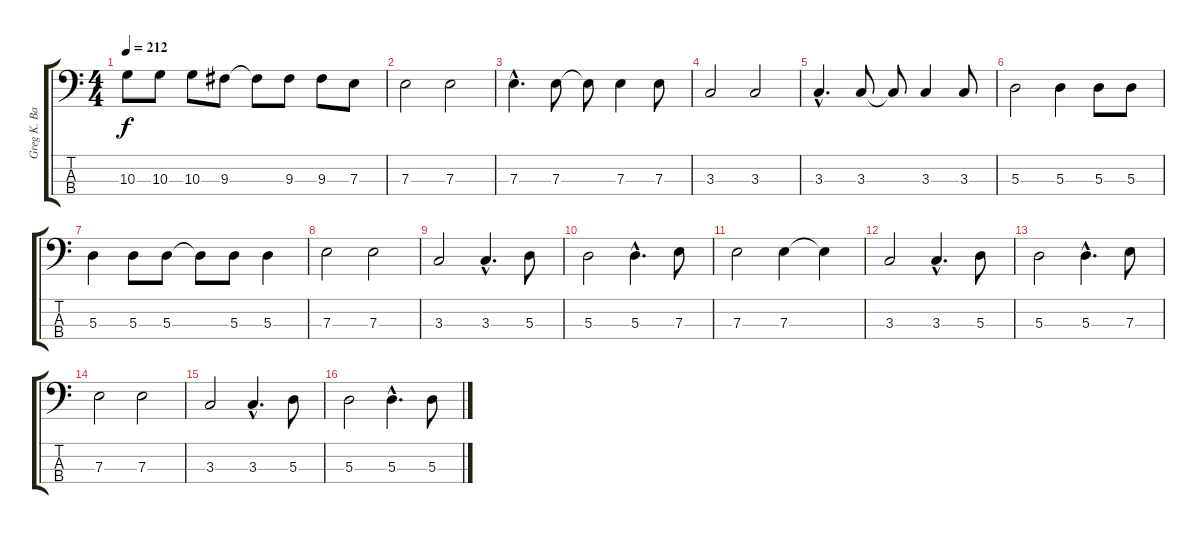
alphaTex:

\track ("Greg K. Bass" "Greg K. Ba") {instrument electricbasspick}
\staff {score tabs}
\tuning (G2 D2 A1 E1) {hide}
\ts (4 4)
\tempo 212
\clef f4
\ks c
10.3.8{dy f} 10.3.8 10.3.8 9.3.8 9.3{t}.8 9.3.8 9.3.8 7.3.8 |
7.3.2 7.3.2 |
7.3{hac}.4{d} 7.3.8 7.3{t}.8 7.3.4 7.3.8 |
3.3.2 3.3.2 |
3.3{hac}.4{d} 3.3.8 3.3{t}.8 3.3.4 3.3.8 |
5.3.2 5.3.4 5.3.8 5.3.8 |
5.3.4 5.3.8 5.3.8 5.3{t}.8 5.3.8 5.3.4 |
7.3.2 7.3.2 |
3.3.2 3.3{hac}.4{d} 5.3.8 |
5.3.2 5.3{hac}.4{d} 7.3.8 |
7.3.2 7.3.4 7.3{t}.4 |
3.3.2 3.3{hac}.4{d} 5.3.8 |
5.3.2 5.3{hac}.4{d} 7.3.8 |
7.3.2 7.3.2 |
3.3.2 3.3{hac}.4{d} 5.3.8 |
5.3.2 5.3{hac}.4{d} 5.3.8
